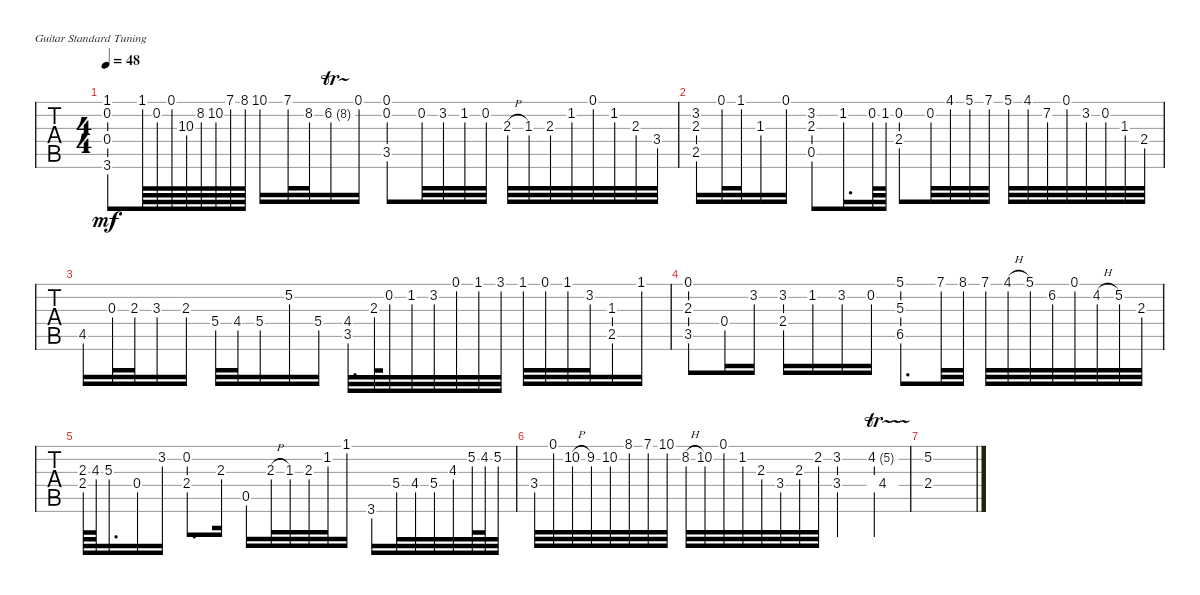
\bracketExtendMode groupsimilarinstruments
\singleTrackTrackNamePolicy hidden
\multiTrackTrackNamePolicy hidden
\firstSystemTrackNameOrientation horizontal
\otherSystemsTrackNameOrientation horizontal
\track ("Bach - Violin Sonata No. 2 BWV 1003 - Fugue" "Bach - Vio") {instrument acousticguitarnylon}
\staff {tabs}
\tuning (E4 B3 G3 D3 A2 E2)
\ts (4 4)
\tempo 48
\clef g2
\ks c
(1.1 0.2 0.4 3.6).8{dy mf} 1.1.64 0.2.64 0.1.64 10.3.64 8.2.64 10.2.64 7.1.64 8.1.64 10.1.16 7.1.32 8.2.32 6.2{tr (8 16)}.16 0.1.16 (0.1 0.2 3.5).8 0.2.32 3.2.32 1.2.32 0.2.32 2.3{h}.32 1.3.32 2.3.32 1.2.32 0.1.32 1.2.32 2.3.32 3.4.32 |
(3.2 2.3 2.5).16 0.1.32 1.1.32 1.3.16 0.1.16 (3.2 2.3 0.5).8 1.2.16{d} 0.2.64 1.2.64 (0.2 2.4).8 0.2.32 4.1.32 5.1.32 7.1.32 5.1.32 4.1.32 7.2.32 0.1.32 3.2.32 0.2.32 1.3.32 2.4.32 |
4.5.16 0.3.32 2.3.32 3.3.16 2.3.16 5.4.32 4.4.32 5.4.16 5.2.16 5.4.16 (4.4 3.5).32{d} 2.3.64 0.2.32 1.2.32 3.2.32 0.1.32 1.1.32 3.1.32 1.1.32 0.1.32 1.1.32 3.2.32 (1.3 2.5).16 1.1.16 |
(0.1 2.3 3.5).8 0.4.16 3.2.16 (3.2 2.4).16 1.2.16 3.2.16 0.2.16 (5.1 5.3 6.5).8{d} 7.1.32 8.1.32 7.1.32 4.1{h}.32 5.1.32 6.2.32 0.1.32 4.2{h}.32 5.2.32 2.3.32 |
(2.4 2.3).64 4.3.64 5.3.16{d} 0.4.16 3.2.16 (0.2 2.4).8{d} 2.3.16 0.5.16 2.3{h}.32 1.3.32 2.3.32 1.2.32 1.1.16 3.6.16 5.4.32 4.4.32 5.4.32 4.3.32 5.2.64 4.2.64 5.2.32 |
3.4.32 0.1.32 10.2{h}.32 9.2.32 10.2.32 8.1.32 7.1.32 10.1.32 8.2{h}.32 10.2.32 0.1.32 1.2.32 2.3.32 3.4.32 2.3.32 2.2.32 (3.2 3.4).4 (4.4 4.2{tr (5 16)}).4 |
(5.2 2.4).1
